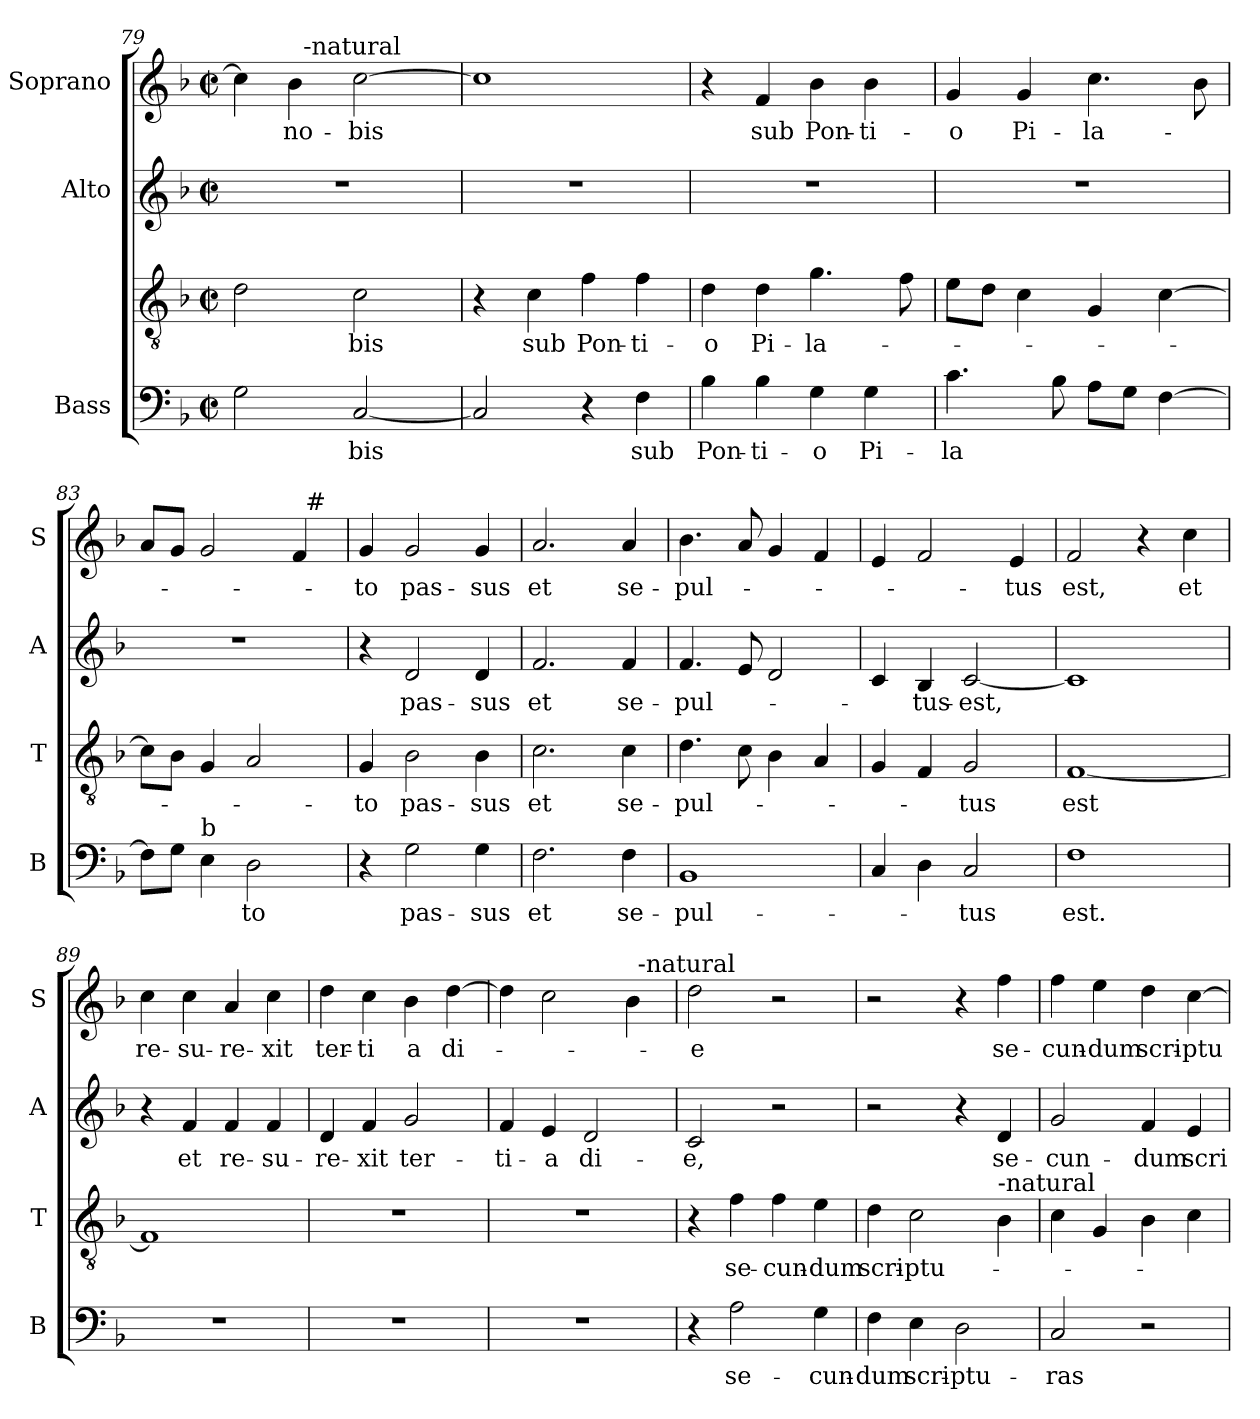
**kern	**text	**kern	**text	**kern	**text	**kern	**text
*part4	*part4	*part3	*part3	*part2	*part2	*part1	*part1
*staff4	*staff4	*staff3	*staff3	*staff2	*staff2	*staff1	*staff1
*I"Bass	*	*	*	*I"Alto	*	*I"Soprano	*
*I'B	*	*I'T	*	*I'A	*	*I'S	*
*clefF4	*	*clefGv2	*	*clefG2	*	*clefG2	*
*k[b-]	*	*k[b-]	*	*k[b-]	*	*k[b-]	*
*F:	*	*F:	*	*F:	*	*F:	*
*M2/2	*	*M2/2	*	*M2/2	*	*M2/2	*
*met(c|)	*	*met(c|)	*	*met(c|)	*	*met(c|)	*
=79	=79	=79	=79	=79	=79	=79	=79
*	*	*	*	*	*	*^	*
2G\	.	2d\	.	1r	.	4cc\]	4ryy	.
.	.	.	.	.	.	4b-\	32ryy	no-
!	!	!	!	!	!	!	!LO:TX:a:t=-natural	!
.	.	.	.	.	.	.	2ryy	.
[2C/	-bis	2c\	-bis	.	.	[2cc\	.	-bis
.	.	.	.	.	.	.	8..ryy	.
*	*	*	*	*	*	*v	*v	*
=80	=80	=80	=80	=80	=80	=80	=80
2C/]	.	4r	.	1r	.	1cc]	.
.	.	4c\	sub	.	.	.	.
4r	.	4f\	Pon-	.	.	.	.
4F\	sub	4f\	-ti-	.	.	.	.
=81	=81	=81	=81	=81	=81	=81	=81
4B-\	Pon-	4d\	-o	1r	.	4r	.
4B-\	-ti-	4d\	Pi-	.	.	4f/	sub
4G\	-o	4.g\	-la-	.	.	4b-\	Pon-
4G\	Pi-	.	.	.	.	4b-\	-ti-
.	.	8f\	.	.	.	.	.
!!LO:LB:g=z
=82	=82	=82	=82	=82	=82	=82	=82
4.c\	-la	8e\L	.	1r	.	4g/	-o
.	.	8d\J	.	.	.	.	.
.	.	4c\	.	.	.	4g/	Pi-
8B-\	.	.	.	.	.	.	.
8A\L	.	4G/	.	.	.	4.cc\	-la-
8G\J	.	.	.	.	.	.	.
[4F\	.	[4c\	.	.	.	.	.
.	.	.	.	.	.	8b-\	.
=83	=83	=83	=83	=83	=83	=83	=83
*	*	*	*	*	*	*^	*
8F\L]	.	8c\L]	.	1r	.	8a/L	2ryy	.
8G\J	.	8B-\J	.	.	.	8g/J	.	.
!LO:TX:a:t=b	!	!	!	!	!	!	!	!
4E\	.	4G/	.	.	.	2g/	.	.
2D\	to	2A/	.	.	.	.	4ryy	.
.	.	.	.	.	.	4f/	32ryy	.
!	!	!	!	!	!	!	!LO:TX:a:t=#	!
.	.	.	.	.	.	.	8..ryy	.
*	*	*	*	*	*	*v	*v	*
=84	=84	=84	=84	=84	=84	=84	=84
4r	.	4G/	-to	4r	.	4g/	-to
2G\	pas-	2B-\	pas-	2d/	pas-	2g/	pas-
4G\	-sus	4B-\	-sus	4d/	-sus	4g/	-sus
=85	=85	=85	=85	=85	=85	=85	=85
2.F\	et	2.c\	et	2.f/	et	2.a/	et
4F\	se-	4c\	se-	4f/	se-	4a/	se-
=86	=86	=86	=86	=86	=86	=86	=86
1BB-	-pul-	4.d\	-pul-	4.f/	-pul-	4.b-\	-pul-
.	.	8c\	.	8e/	.	8a/	.
.	.	4B-\	.	2d/	.	4g/	.
.	.	4A/	.	.	.	4f/	.
=87	=87	=87	=87	=87	=87	=87	=87
4C/	.	4G/	.	4c/	.	4e/	.
4D\	.	4F/	.	4B-/	-tus-	2f/	.
2C/	-tus	2G/	-tus	[2c/	-est,	.	.
.	.	.	.	.	.	4e/	-tus
=88	=88	=88	=88	=88	=88	=88	=88
1F	est.	[1F	est	1c]	.	2f/	est,
.	.	.	.	.	.	4r	.
.	.	.	.	.	.	4cc\	et
!!LO:PB:g=z
=89	=89	=89	=89	=89	=89	=89	=89
1r	.	1F]	.	4r	.	4cc\	re-
.	.	.	.	4f/	et	4cc\	-su-
.	.	.	.	4f/	re-	4a/	-re-
.	.	.	.	4f/	-su-	4cc\	-xit
=90	=90	=90	=90	=90	=90	=90	=90
1r	.	1r	.	4d/	-re-	4dd\	ter-
.	.	.	.	4f/	-xit	4cc\	-ti
.	.	.	.	2g/	ter-	4b-\	a
.	.	.	.	.	.	[4dd\	di-
=91	=91	=91	=91	=91	=91	=91	=91
*	*	*	*	*	*	*^	*
1r	.	1r	.	4f/	-ti-	4dd\]	2ryy	.
.	.	.	.	4e/	-a	2cc\	.	.
.	.	.	.	2d/	di-	.	4ryy	.
.	.	.	.	.	.	4b-\	32ryy	.
!	!	!	!	!	!	!	!LO:TX:a:t=-natural	!
.	.	.	.	.	.	.	8..ryy	.
*	*	*	*	*	*	*v	*v	*
=92	=92	=92	=92	=92	=92	=92	=92
4r	.	4r	.	2c/	-e,	2dd\	-e
2A\	se-	4f\	se-	.	.	.	.
.	.	4f\	-cun-	2r	.	2r	.
4G\	-cun-	4e\	-dum	.	.	.	.
=93	=93	=93	=93	=93	=93	=93	=93
4F\	-dum	4d\	scri-	2r	.	2r	.
4E\	scri-	2c\	-ptu-	.	.	.	.
2D\	-ptu-	.	.	4r	.	4r	.
!	!	!LO:TX:a:t=-natural	!	!	!	!	!
.	.	4B-\	.	4d/	se-	4ff\	se-
=94	=94	=94	=94	=94	=94	=94	=94
2C/	-ras	4c\	.	2g/	-cun-	4ff\	-cun-
.	.	4G/	.	.	.	4ee\	-dum
2r	.	4B-\	.	4f/	-dum	4dd\	scri-
.	.	4c\	.	4e/	scri-	[4cc\	-ptu-
=	=	=	=	=	=	=	=
*-	*-	*-	*-	*-	*-	*-	*-
